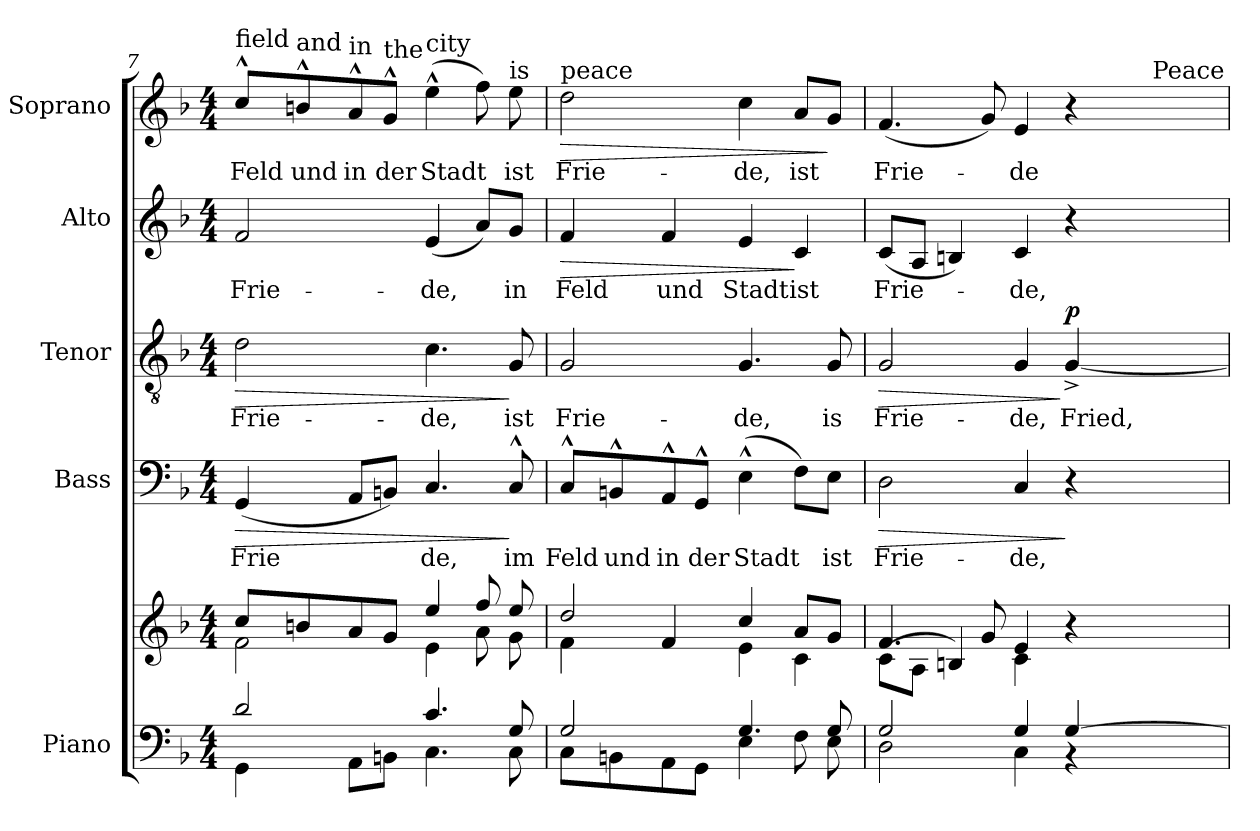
**kern	**kern	**kern	**text	**dynam	**kern	**text	**dynam	**kern	**text	**dynam	**kern	**text	**dynam
*part5	*part5	*part4	*part4	*part4	*part3	*part3	*part3	*part2	*part2	*part2	*part1	*part1	*part1
*staff6	*staff5	*staff4	*staff4	*staff4	*staff3	*staff3	*staff3	*staff2	*staff2	*staff2	*staff1	*staff1	*staff1
*I"Piano	*	*I"Bass	*	*	*I"Tenor	*	*	*I"Alto	*	*	*I"Soprano	*	*
*I'Pno.	*	*I'B.	*	*	*I'T.	*	*	*I'A.	*	*	*I'S.	*	*
*clefF4	*clefG2	*clefF4	*	*	*clefGv2	*	*	*clefG2	*	*	*clefG2	*	*
*	*	*	*	*	*ITrd7c12	*	*	*	*	*	*	*	*
*k[b-]	*k[b-]	*k[b-]	*	*	*k[b-]	*	*	*k[b-]	*	*	*k[b-]	*	*
*F:	*F:	*F:	*	*	*F:	*	*	*F:	*	*	*F:	*	*
*M4/4	*M4/4	*M4/4	*	*	*M4/4	*	*	*M4/4	*	*	*M4/4	*	*
=7	=7	=7	=7	=7	=7	=7	=7	=7	=7	=7	=7	=7	=7
*^	*^	*	*	*	*	*	*	*	*	*	*	*	*
!	!	!	!	!	!LO:LY:b:color=#000000	!LO:HP:b	!	!	!	!	!	!	!	!	!
!	!	!	!	!	!	!	!	!LO:LY:b:color=#000000	!LO:HP:b	!	!	!	!	!	!
!	!	!	!	!	!	!	!	!	!	!	!LO:LY:b:color=#000000	!	!	!	!
!	!	!	!	!	!	!	!	!	!	!	!	!	!LO:TX:a:t=field	!	!
!	!	!	!	!	!	!	!	!	!	!	!	!	!	!LO:LY:b:color=#000000	!
2di/	4GGi\	8cci/L	2fi\	(4GGi/	Frie	>	2Di\	Frie-	>	2fi/	Frie-	.	8cc^^i/L	Feld	.
!	!	!	!	!	!	!	!	!	!	!	!	!	!LO:TX:a:t=and	!	!
!	!	!	!	!	!	!	!	!	!	!	!	!	!	!LO:LY:b:color=#000000	!
.	.	8bni/	.	.	.	.	.	.	.	.	.	.	8bn^^i/	und	.
!	!	!	!	!	!	!	!	!	!	!	!	!	!LO:TX:a:t=in	!	!
!	!	!	!	!	!	!	!	!	!	!	!	!	!	!LO:LY:b:color=#000000	!
.	8AAi\L	8ai/	.	8AAi/L	.	.	.	.	.	.	.	.	8a^^i/	in	.
!	!	!	!	!	!	!	!	!	!	!	!	!	!LO:TX:a:t=the	!	!
!	!	!	!	!	!	!	!	!	!	!	!	!	!	!LO:LY:b:color=#000000	!
.	8BBni\J	8gi/J	.	8BBni/J)	.	.	.	.	.	.	.	.	8g^^i/J	der	.
!	!	!	!	!	!LO:LY:b:color=#000000	!	!	!	!	!	!	!	!	!	!
!	!	!	!	!	!	!	!	!LO:LY:b:color=#000000	!	!	!	!	!	!	!
!	!	!	!	!	!	!	!	!	!	!	!LO:LY:b:color=#000000	!	!	!	!
!	!	!	!	!	!	!	!	!	!	!	!	!	!LO:TX:a:t=city	!	!
!	!	!	!	!	!	!	!	!	!	!	!	!	!	!LO:LY:b:color=#000000	!
4.ci/	4.Ci\	4eei/	4ei\	4.Ci/	de,	.	4.Ci\	-de,	.	(4ei/	-de,	.	(4ee^^i\	Stadt	.
.	.	8ffi/	8ai\	.	.	.	.	.	.	8ai/L)	.	.	8ffi\)	.	.
!	!	!	!	!	!LO:LY:b:color=#000000	!	!	!	!	!	!	!	!	!	!
!	!	!	!	!	!	!	!	!LO:LY:b:color=#000000	!	!	!	!	!	!	!
!	!	!	!	!	!	!	!	!	!	!	!LO:LY:b:color=#000000	!	!	!	!
!	!	!	!	!	!	!	!	!	!	!	!	!	!LO:TX:a:t=is	!	!
!	!	!	!	!	!	!	!	!	!	!	!	!	!	!LO:LY:b:color=#000000	!
8Gi/	8Ci\	8eei/	8gi\	8C^^i/	im	]	8GGi/	ist	]	8gi/J	in	.	8eei\	ist	.
=8	=8	=8	=8	=8	=8	=8	=8	=8	=8	=8	=8	=8	=8	=8	=8
!	!	!	!	!	!LO:LY:b:color=#000000	!	!	!	!	!	!	!	!	!	!
!	!	!	!	!	!	!	!	!LO:LY:b:color=#000000	!	!	!	!	!	!	!
!	!	!	!	!	!	!	!	!	!	!	!LO:LY:b:color=#000000	!LO:HP:b	!	!	!
!	!	!	!	!	!	!	!	!	!	!	!	!	!LO:TX:a:t=peace	!	!
!	!	!	!	!	!	!	!	!	!	!	!	!	!	!LO:LY:b:color=#000000	!LO:HP:b
2Gi/	8Ci\L	2ddi/	4fi\	8C^^i/L	Feld	.	2GGi/	Frie-	.	4fi/	Feld	>	2ddi\	Frie-	>
!	!	!	!	!	!LO:LY:b:color=#000000	!	!	!	!	!	!	!	!	!	!
.	8BBni\	.	.	8BBn^^i/	und	.	.	.	.	.	.	.	.	.	.
!	!	!	!	!	!LO:LY:b:color=#000000	!	!	!	!	!	!	!	!	!	!
!	!	!	!	!	!	!	!	!	!	!	!LO:LY:b:color=#000000	!	!	!	!
.	8AAi\	.	4fi/	8AA^^i/	in	.	.	.	.	4fi/	und	.	.	.	.
!	!	!	!	!	!LO:LY:b:color=#000000	!	!	!	!	!	!	!	!	!	!
.	8GGi\J	.	.	8GG^^i/J	der	.	.	.	.	.	.	.	.	.	.
!	!	!	!	!	!LO:LY:b:color=#000000	!	!	!	!	!	!	!	!	!	!
!	!	!	!	!	!	!	!	!LO:LY:b:color=#000000	!	!	!	!	!	!	!
!	!	!	!	!	!	!	!	!	!	!	!LO:LY:b:color=#000000	!	!	!	!
!	!	!	!	!	!	!	!	!	!	!	!	!	!	!LO:LY:b:color=#000000	!
4.Gi/	4Ei\	4cci/	4ei\	(4E^^i\	Stadt	.	4.GGi/	-de,	.	4ei/	Stadt	.	4cci\	-de,	.
!	!	!	!	!	!	!	!	!	!	!	!LO:LY:b:color=#000000	!	!	!	!
!	!	!	!	!	!	!	!	!	!	!	!	!	!	!LO:LY:b:color=#000000	!
.	8Fi\	8ai/L	4ci\	8Fi\L)	.	.	.	.	.	4ci/	ist	]	8ai/L	ist	.
!	!	!	!	!	!LO:LY:b:color=#000000	!	!	!	!	!	!	!	!	!	!
!	!	!	!	!	!	!	!	!LO:LY:b:color=#000000	!	!	!	!	!	!	!
8Gi/	8Ei\	8gi/J	.	8Ei\J	ist	.	8GGi/	is	.	.	.	.	8gi/J	.	]
!!LO:PB:g=z
=9	=9	=9	=9	=9	=9	=9	=9	=9	=9	=9	=9	=9	=9	=9	=9
!	!	!	!	!	!LO:LY:b:color=#000000	!LO:HP:b	!	!	!	!	!	!	!	!	!
*	*	*	*	*^	*	*	*	*	*	*	*	*	*	*	*
!	!	!	!	!	!	!	!	!	!LO:LY:b:color=#000000	!LO:HP:b	!	!	!	!	!	!
!	!	!	!	!	!	!	!	!	!	!	!	!LO:LY:b:color=#000000	!	!	!	!
*	*	*	*	*	*	*	*	*	*	*	*^	*	*	*	*	*
!	!	!	!	!	!	!	!	!	!	!	!	!	!	!	!	!LO:LY:b:color=#000000	!
*	*	*	*	*	*	*	*	*	*	*	*	*	*	*	*^	*	*
2Gi/	2Di\	4.fi/	(8ci\L	2Di\	2.ryy	Frie-	>	2GGi/	Frie-	>	(8ci/L	2.ryy	Frie-	.	(4.fi/	2ryy	Frie-	.
.	.	.	8Ai\J	.	.	.	.	.	.	.	8Ai/J	.	.	.	.	.	.	.
.	.	.	4Bni/)	.	.	.	.	.	.	.	4Bni/)	.	.	.	.	.	.	.
.	.	8gi/	.	.	.	.	.	.	.	.	.	.	.	.	8gi/)	.	.	.
!	!	!	!	!	!	!LO:LY:b:color=#000000	!	!	!	!	!	!	!	!	!	!	!	!
!	!	!	!	!	!	!	!	!	!LO:LY:b:color=#000000	!	!	!	!	!	!	!	!	!
!	!	!	!	!	!	!	!	!	!	!	!	!	!LO:LY:b:color=#000000	!	!	!	!	!
!	!	!	!	!	!	!	!	!	!	!	!	!	!	!	!	!	!LO:LY:b:color=#000000	!
4Gi/	4Ci\	4ei/	4ci\	4Ci/	.	-de,	.	4GGi/	-de,	.	4ci/	.	-de,	.	4ei/	4ryy	-de	.
!	!	!	!	!	!	!	!	!	!LO:LY:b:color=#000000	!	!	!	!	!	!	!	!	!
[4Gi/	4r	4r	4ryy	4r	4ryy	.	]	[4GG^i/	Fried,	] p	4r	4ryy	.	.	4r	8ryy	.	.
.	.	.	.	.	.	.	.	.	.	.	.	.	.	.	.	16ryy	.	.
.	.	.	.	.	.	.	.	.	.	.	.	.	.	.	.	32ryy	.	.
.	.	.	.	.	.	.	.	.	.	.	.	.	.	.	.	64ryy	.	.
.	.	.	.	.	.	.	.	.	.	.	.	.	.	.	.	128...ryy	.	.
!	!	!	!	!	!	!	!	!	!	!	!	!	!	!	!	!LO:TX:a:t=Peace	!	!
.	.	.	.	.	.	.	.	.	.	.	.	.	.	.	.	1024ryy	.	.
*v	*v	*	*	*v	*v	*	*	*	*	*	*v	*v	*	*	*v	*v	*	*
*	*v	*v	*	*	*	*	*	*	*	*	*	*	*	*
=	=	=	=	=	=	=	=	=	=	=	=	=	=
*-	*-	*-	*-	*-	*-	*-	*-	*-	*-	*-	*-	*-	*-
